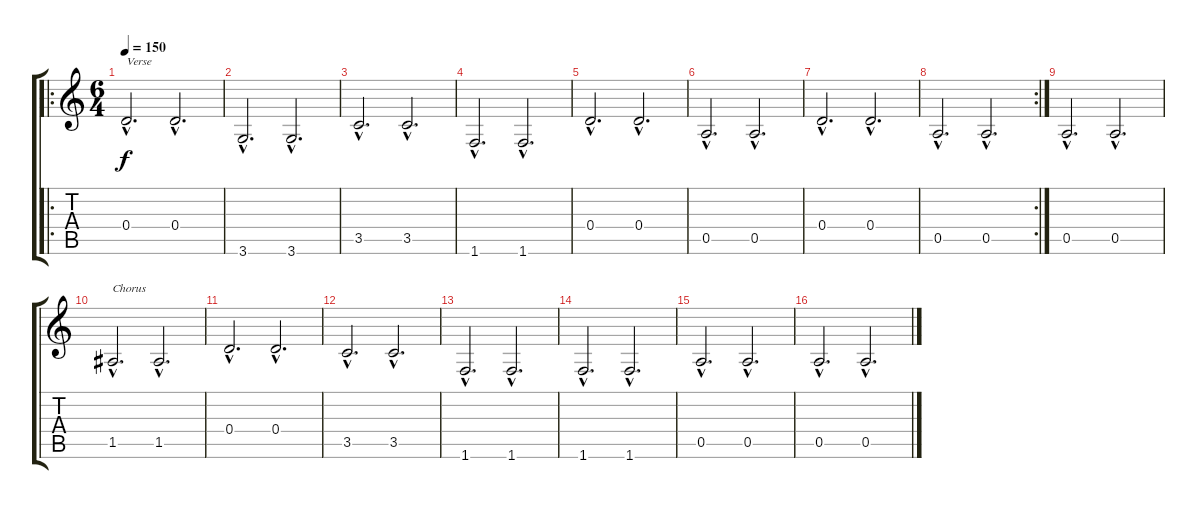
\track "" {instrument electricbassfinger}
\staff {score tabs}
\tuning (E4 B3 G3 D3 A2 E2) {hide}
\ro
\ts (6 4)
\tempo 150
\clef g2
\ks c
0.4{hac}.2{d txt "Verse" dy f instrument electricbassfinger} 0.4{hac}.2{d} |
3.6{hac}.2{d} 3.6{hac}.2{d} |
3.5{hac}.2{d} 3.5{hac}.2{d} |
1.6{hac}.2{d} 1.6{hac}.2{d} |
0.4{hac}.2{d} 0.4{hac}.2{d} |
0.5{hac}.2{d} 0.5{hac}.2{d} |
0.4{hac}.2{d} 0.4{hac}.2{d} |
\rc 2
0.5{hac}.2{d} 0.5{hac}.2{d} |
0.5{hac}.2{d} 0.5{hac}.2{d} |
1.5{hac}.2{d txt "Chorus"} 1.5{hac}.2{d} |
0.4{hac}.2{d} 0.4{hac}.2{d} |
3.5{hac}.2{d} 3.5{hac}.2{d} |
1.6{hac}.2{d} 1.6{hac}.2{d} |
1.6{hac}.2{d} 1.6{hac}.2{d} |
0.5{hac}.2{d} 0.5{hac}.2{d} |
0.5{hac}.2{d} 0.5{hac}.2{d}
